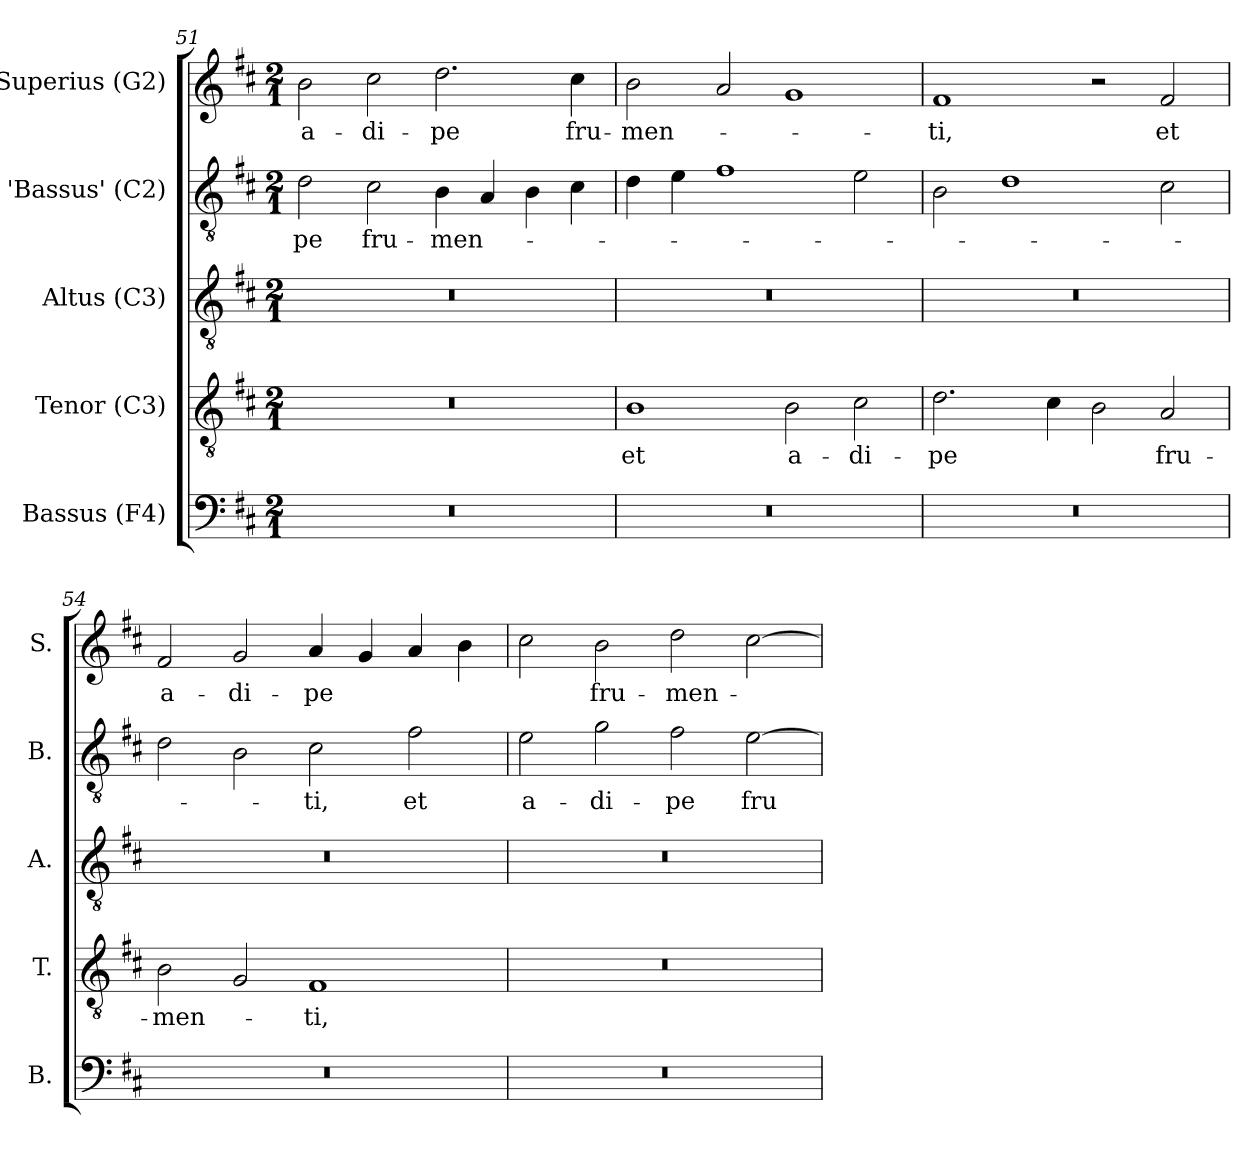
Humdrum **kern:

**kern	**kern	**text	**kern	**kern	**text	**kern	**text
*part5	*part4	*part4	*part3	*part2	*part2	*part1	*part1
*staff5	*staff4	*staff4	*staff3	*staff2	*staff2	*staff1	*staff1
*I"Bassus (F4)	*I"Tenor (C3)	*	*I"Altus (C3)	*I"'Bassus' (C2)	*	*I"Superius (G2)	*
*I'B.	*I'T.	*	*I'A.	*I'B.	*	*I'S.	*
*clefF4	*clefGv2	*	*clefGv2	*clefGv2	*	*clefG2	*
*	*	*	*ITrd7c12	*ITrd7c12	*	*	*
*k[f#c#]	*k[f#c#]	*	*k[f#c#]	*k[f#c#]	*	*k[f#c#]	*
*D:	*D:	*	*D:	*D:	*	*D:	*
*M2/1	*M2/1	*	*M2/1	*M2/1	*	*M2/1	*
=51	=51	=51	=51	=51	=51	=51	=51
!LO:N:vis=1	!LO:N:vis=1	!	!LO:N:vis=1	!	!	!	!
!	!	!	!	!	!LO:LY:b:color=#000000	!	!
!	!	!	!	!	!	!	!LO:LY:b:color=#000000
0r	0r	.	0r	2Di\	-pe	2bi\	a-
!	!	!	!	!	!LO:LY:b:color=#000000	!	!
!	!	!	!	!	!	!	!LO:LY:b:color=#000000
.	.	.	.	2C#i\	fru-	2cc#i\	-di-
!	!	!	!	!	!LO:LY:b:color=#000000	!	!
!	!	!	!	!	!	!	!LO:LY:b:color=#000000
.	.	.	.	4BBi\	-men-	2.ddi\	-pe
.	.	.	.	4AAi/	.	.	.
.	.	.	.	4BBi\	.	.	.
!	!	!	!	!	!	!	!LO:LY:b:color=#000000
.	.	.	.	4C#i\	.	4cc#i\	fru-
=52	=52	=52	=52	=52	=52	=52	=52
!LO:N:vis=1	!	!	!	!	!	!	!
!	!	!LO:LY:b:color=#000000	!LO:N:vis=1	!	!	!	!
!	!	!	!	!	!	!	!LO:LY:b:color=#000000
0r	1Bi	et	0r	4Di\	.	2bi\	-men-
.	.	.	.	4Ei\	.	.	.
.	.	.	.	1F#i	.	2ai/	.
!	!	!LO:LY:b:color=#000000	!	!	!	!	!
.	2Bi\	a-	.	.	.	1gi	.
!	!	!LO:LY:b:color=#000000	!	!	!	!	!
.	2c#i\	-di-	.	2Ei\	.	.	.
=53	=53	=53	=53	=53	=53	=53	=53
!LO:N:vis=1	!	!	!	!	!	!	!
!	!	!LO:LY:b:color=#000000	!LO:N:vis=1	!	!	!	!
!	!	!	!	!	!	!	!LO:LY:b:color=#000000
0r	2.di\	-pe	0r	2BBi\	.	1f#i	-ti,
.	.	.	.	1Di	.	.	.
.	4c#i\	.	.	.	.	.	.
.	2Bi\	.	.	.	.	2r	.
!	!	!LO:LY:b:color=#000000	!	!	!	!	!
!	!	!	!	!	!	!	!LO:LY:b:color=#000000
.	2Ai/	fru-	.	2C#i\	.	2f#i/	et
=54	=54	=54	=54	=54	=54	=54	=54
!LO:N:vis=1	!	!	!	!	!	!	!
!	!	!LO:LY:b:color=#000000	!LO:N:vis=1	!	!	!	!
!	!	!	!	!	!	!	!LO:LY:b:color=#000000
0r	2Bi\	-men-	0r	2Di\	.	2f#i/	a-
!	!	!	!	!	!	!	!LO:LY:b:color=#000000
.	2Gi/	.	.	2BBi\	.	2gi/	-di-
!	!	!LO:LY:b:color=#000000	!	!	!	!	!
!	!	!	!	!	!LO:LY:b:color=#000000	!	!
!	!	!	!	!	!	!	!LO:LY:b:color=#000000
.	1F#i	-ti,	.	2C#i\	-ti,	4ai/	-pe
.	.	.	.	.	.	4gi/	.
!	!	!	!	!	!LO:LY:b:color=#000000	!	!
.	.	.	.	2F#i\	et	4ai/	.
.	.	.	.	.	.	4bi\	.
!!LO:LB:g=z
=55	=55	=55	=55	=55	=55	=55	=55
!LO:N:vis=1	!LO:N:vis=1	!	!LO:N:vis=1	!	!	!	!
!	!	!	!	!	!LO:LY:b:color=#000000	!	!
0r	0r	.	0r	2Ei\	a-	2cc#i\	.
!	!	!	!	!	!LO:LY:b:color=#000000	!	!
!	!	!	!	!	!	!	!LO:LY:b:color=#000000
.	.	.	.	2Gi\	-di-	2bi\	fru-
!	!	!	!	!	!LO:LY:b:color=#000000	!	!
!	!	!	!	!	!	!	!LO:LY:b:color=#000000
.	.	.	.	2F#i\	-pe	2ddi\	-men-
!	!	!	!	!	!LO:LY:b:color=#000000	!	!
.	.	.	.	[2Ei\	fru-	[2cc#i\	.
=	=	=	=	=	=	=	=
*-	*-	*-	*-	*-	*-	*-	*-
